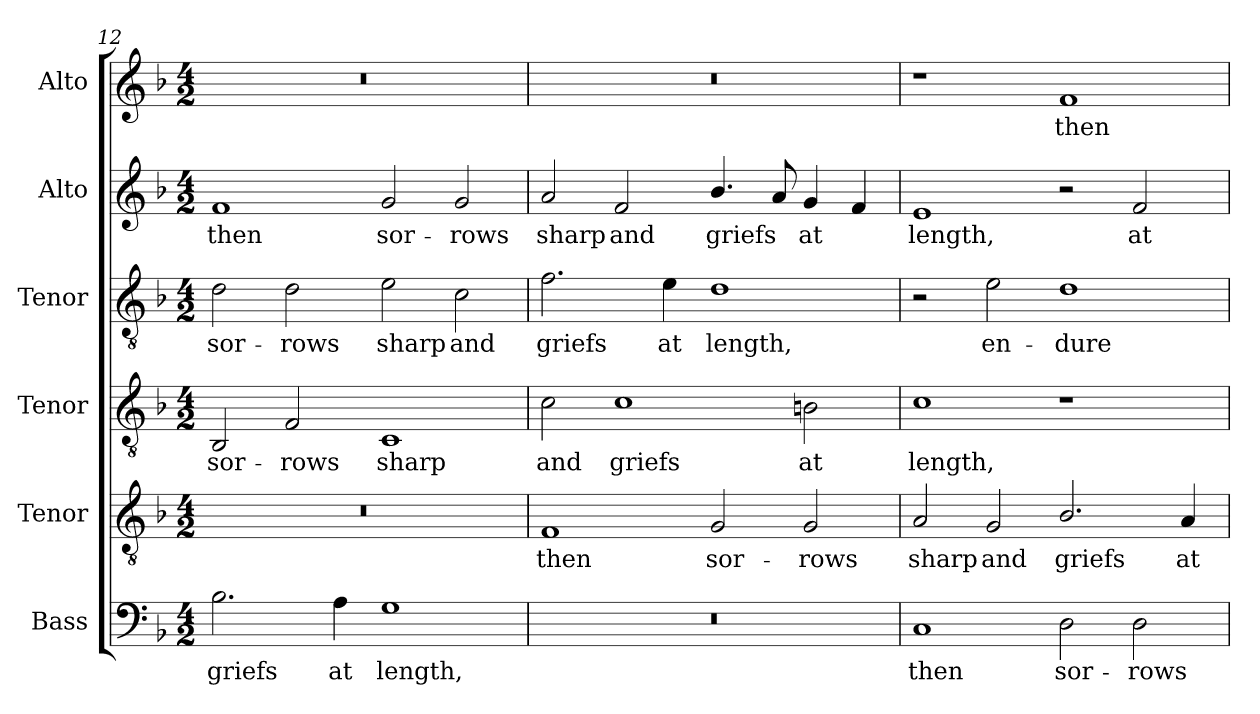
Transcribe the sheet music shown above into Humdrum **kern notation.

**kern	**text	**kern	**text	**kern	**text	**kern	**text	**kern	**text	**kern	**text
*part6	*part6	*part5	*part5	*part4	*part4	*part3	*part3	*part2	*part2	*part1	*part1
*staff6	*staff6	*staff5	*staff5	*staff4	*staff4	*staff3	*staff3	*staff2	*staff2	*staff1	*staff1
*I"Bass	*	*I"Tenor	*	*I"Tenor	*	*I"Tenor	*	*I"Alto	*	*I"Alto	*
*I'B.	*	*I'T.	*	*I'T.	*	*I'T.	*	*I'A.	*	*I'A.	*
*clefF4	*	*clefGv2	*	*clefGv2	*	*clefGv2	*	*clefG2	*	*clefG2	*
*	*	*ITrd7c12	*	*ITrd7c12	*	*ITrd7c12	*	*	*	*	*
*k[b-]	*	*k[b-]	*	*k[b-]	*	*k[b-]	*	*k[b-]	*	*k[b-]	*
*F:	*	*F:	*	*F:	*	*F:	*	*F:	*	*F:	*
*M4/2	*	*M4/2	*	*M4/2	*	*M4/2	*	*M4/2	*	*M4/2	*
=12	=12	=12	=12	=12	=12	=12	=12	=12	=12	=12	=12
!	!LO:LY:b:color=#000000	!LO:N:vis=1	!	!	!	!	!	!	!	!	!
!	!	!	!	!	!LO:LY:b:color=#000000	!	!	!	!	!	!
!	!	!	!	!	!	!	!LO:LY:b:color=#000000	!	!	!	!
!	!	!	!	!	!	!	!	!	!LO:LY:b:color=#000000	!LO:N:vis=1	!
2.B-i\	griefs	0r	.	2BBB-i/	sor-	2Di\	sor-	1fi	then	0r	.
!	!	!	!	!	!LO:LY:b:color=#000000	!	!	!	!	!	!
!	!	!	!	!	!	!	!LO:LY:b:color=#000000	!	!	!	!
.	.	.	.	2FFi/	-rows	2Di\	-rows	.	.	.	.
!	!LO:LY:b:color=#000000	!	!	!	!	!	!	!	!	!	!
4Ai\	at	.	.	.	.	.	.	.	.	.	.
!	!LO:LY:b:color=#000000	!	!	!	!	!	!	!	!	!	!
!	!	!	!	!	!LO:LY:b:color=#000000	!	!	!	!	!	!
!	!	!	!	!	!	!	!LO:LY:b:color=#000000	!	!	!	!
!	!	!	!	!	!	!	!	!	!LO:LY:b:color=#000000	!	!
1Gi	length,	.	.	1CCi	sharp	2Ei\	sharp	2gi/	sor-	.	.
!	!	!	!	!	!	!	!LO:LY:b:color=#000000	!	!	!	!
!	!	!	!	!	!	!	!	!	!LO:LY:b:color=#000000	!	!
.	.	.	.	.	.	2Ci\	and	2gi/	-rows	.	.
=13	=13	=13	=13	=13	=13	=13	=13	=13	=13	=13	=13
!LO:N:vis=1	!	!	!	!	!	!	!	!	!	!	!
!	!	!	!LO:LY:b:color=#000000	!	!	!	!	!	!	!	!
!	!	!	!	!	!LO:LY:b:color=#000000	!	!	!	!	!	!
!	!	!	!	!	!	!	!LO:LY:b:color=#000000	!	!	!	!
!	!	!	!	!	!	!	!	!	!LO:LY:b:color=#000000	!LO:N:vis=1	!
0r	.	1FFi	then	2Ci\	and	2.Fi\	griefs	2ai/	sharp	0r	.
!	!	!	!	!	!LO:LY:b:color=#000000	!	!	!	!	!	!
!	!	!	!	!	!	!	!	!	!LO:LY:b:color=#000000	!	!
.	.	.	.	1Ci	griefs	.	.	2fi/	and	.	.
!	!	!	!	!	!	!	!LO:LY:b:color=#000000	!	!	!	!
.	.	.	.	.	.	4Ei\	at	.	.	.	.
!	!	!	!LO:LY:b:color=#000000	!	!	!	!	!	!	!	!
!	!	!	!	!	!	!	!LO:LY:b:color=#000000	!	!	!	!
!	!	!	!	!	!	!	!	!	!LO:LY:b:color=#000000	!	!
.	.	2GGi/	sor-	.	.	1Di	length,	4.b-i/	griefs	.	.
.	.	.	.	.	.	.	.	8ai/	.	.	.
!	!	!	!LO:LY:b:color=#000000	!	!	!	!	!	!	!	!
!	!	!	!	!	!LO:LY:b:color=#000000	!	!	!	!	!	!
!	!	!	!	!	!	!	!	!	!LO:LY:b:color=#000000	!	!
.	.	2GGi/	-rows	2BBni\	at	.	.	4gi/	at	.	.
.	.	.	.	.	.	.	.	4fi/	.	.	.
=14	=14	=14	=14	=14	=14	=14	=14	=14	=14	=14	=14
!	!LO:LY:b:color=#000000	!	!	!	!	!	!	!	!	!	!
!	!	!	!LO:LY:b:color=#000000	!	!	!	!	!	!	!	!
!	!	!	!	!	!LO:LY:b:color=#000000	!	!	!	!	!	!
!	!	!	!	!	!	!	!	!	!LO:LY:b:color=#000000	!	!
1Ci	then	2AAi/	sharp	1Ci	length,	2r	.	1ei	length,	1r	.
!	!	!	!LO:LY:b:color=#000000	!	!	!	!	!	!	!	!
!	!	!	!	!	!	!	!LO:LY:b:color=#000000	!	!	!	!
.	.	2GGi/	and	.	.	2Ei\	en-	.	.	.	.
!	!LO:LY:b:color=#000000	!	!	!	!	!	!	!	!	!	!
!	!	!	!LO:LY:b:color=#000000	!	!	!	!	!	!	!	!
!	!	!	!	!	!	!	!LO:LY:b:color=#000000	!	!	!	!
!	!	!	!	!	!	!	!	!	!	!	!LO:LY:b:color=#000000
2Di\	sor-	2.BB-i/	griefs	1r	.	1Di	-dure	2r	.	1fi	then
!	!LO:LY:b:color=#000000	!	!	!	!	!	!	!	!	!	!
!	!	!	!	!	!	!	!	!	!LO:LY:b:color=#000000	!	!
2Di\	-rows	.	.	.	.	.	.	2fi/	at	.	.
!	!	!	!LO:LY:b:color=#000000	!	!	!	!	!	!	!	!
.	.	4AAi/	at	.	.	.	.	.	.	.	.
=	=	=	=	=	=	=	=	=	=	=	=
*-	*-	*-	*-	*-	*-	*-	*-	*-	*-	*-	*-
